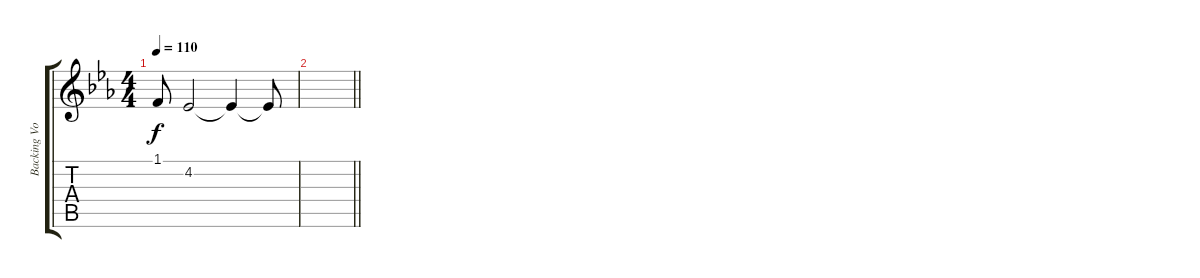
\track ("Backing Voice" "Backing Vo") {instrument trumpet}
\staff {score tabs}
\tuning (E4 B3 G3 D3 A2 E2) {hide}
\ts (4 4)
\tempo 110
\clef g2
\ks eb
1.1{t}.8{dy f} 4.2.2 4.2{t}.4 4.2{t}.8 |
\barLineRight lightlight
